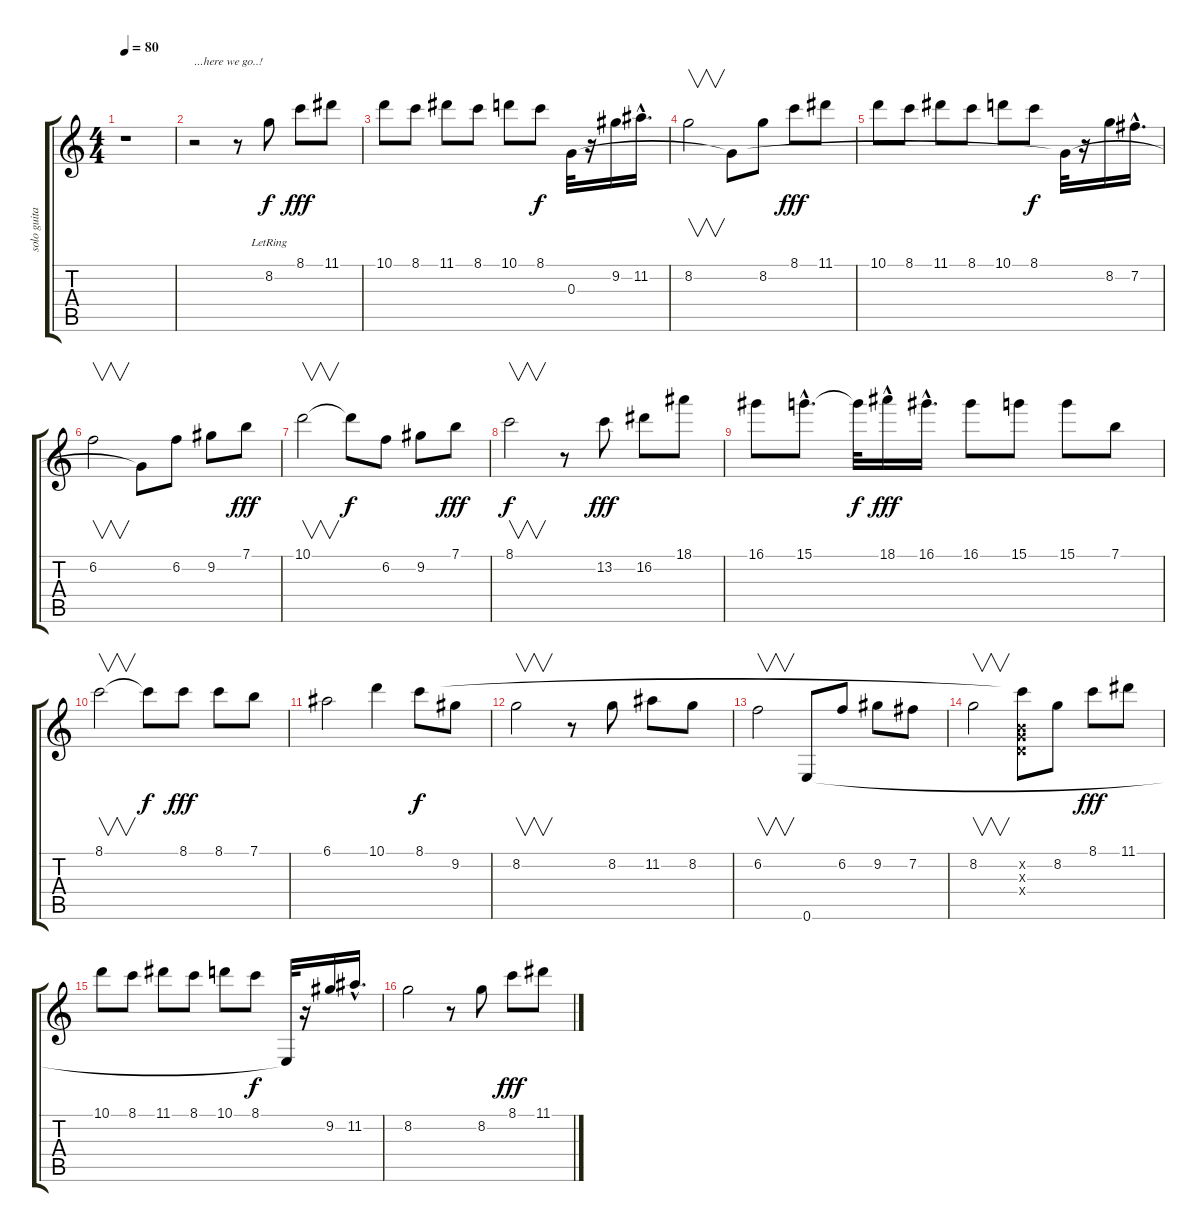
\track ("solo guitar" "solo guita") {instrument electricguitarjazz}
\staff {score tabs}
\tuning (E4 B3 G3 D3 A2 E2) {hide}
\ts (4 4)
\tempo 80
\clef g2
\ks c
r.1{dy f instrument electricguitarjazz} |
r.2{txt "...here we go..!"} r.8 8.2{lr}.8 8.1.8{dy fff} 11.1.8 |
10.1.8 8.1.8 11.1.8 8.1.8 10.1.8 8.1.8{dy f} 0.3.32 r.16 9.2.16 11.2{hac}.16{d} |
8.2.2{v} 0.3{t}.8 8.2.8 8.1.8{dy fff} 11.1.8 |
10.1.8 8.1.8 11.1.8 8.1.8 10.1.8 8.1.8{dy f} 0.3{t}.32 r.16 8.2.16 7.2{hac}.16{d} |
6.2.2{v} 0.3{t}.8 6.2.8 9.2.8 7.1.8{dy fff} |
10.1.2{v} 10.1{t}.8{dy f} 6.2.8 9.2.8 7.1.8{dy fff} |
8.1.2{v dy f} r.8 13.2.8{dy fff} 16.2.8 18.1.8 |
16.1.8 15.1{hac}.8{d} 15.1{t}.32{dy f} 18.1{hac}.16{dy fff} 16.1{hac}.16{d} 16.1.8 15.1.8 15.1.8 7.1.8 |
8.1.2{v} 8.1{t}.8{dy f} 8.1.8{dy fff} 8.1.8 7.1.8 |
6.1.2 10.1.4 8.1.8{dy f} 9.2.8 |
8.2.2{v} r.8 8.2.8 11.2.8 8.2.8 |
6.2.2{v} 0.6.8 6.2.8 9.2.8 7.2.8 |
8.2.2{v} (8.1{t} 0.2{x} 0.3{x} 0.4{x}).8 8.2.8 8.1.8{dy fff} 11.1.8 |
10.1.8 8.1.8 11.1.8 8.1.8 10.1.8 8.1.8{dy f} 0.6{t}.32 r.16 9.2.16 11.2{hac}.16{d} |
8.2.2 r.8 8.2.8 8.1.8{dy fff} 11.1.8
